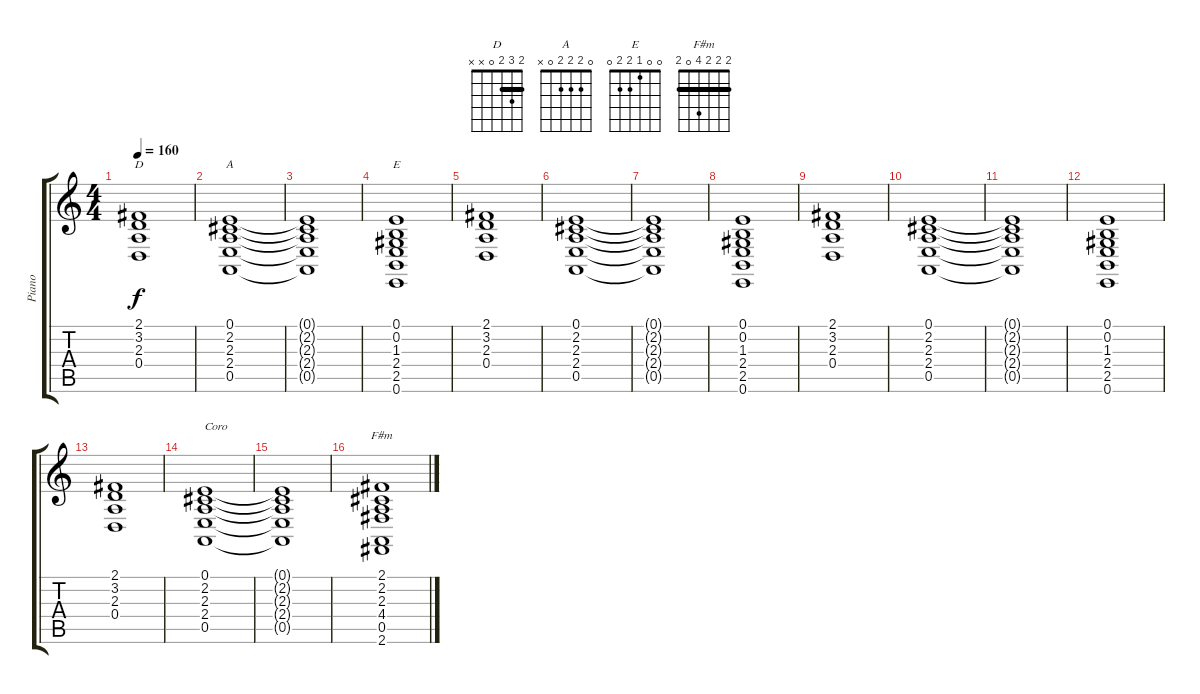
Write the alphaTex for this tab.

\track ("Piano" "Piano") {instrument drawbarorgan}
\staff {score tabs}
\tuning (E4 B3 G3 D3 A2 E2) {hide}
\chord ("D" 2 3 2 0 x x) {barre 2}
\chord ("A" 0 2 2 2 0 x)
\chord ("E" 0 0 1 2 2 0)
\chord ("F#m" 2 2 2 4 0 2) {barre 2}
\ts (4 4)
\tempo 160
\clef g2
\ks c
(2.1 3.2 2.3 0.4).1{ch "D" dy f} |
(0.1 2.2 2.3 2.4 0.5).1{ch "A"} |
(0.1{t} 2.2{t} 2.3{t} 2.4{t} 0.5{t}).1 |
(0.1 0.2 1.3 2.4 2.5 0.6).1{ch "E"} |
(2.1 3.2 2.3 0.4).1 |
(0.1 2.2 2.3 2.4 0.5).1 |
(0.1{t} 2.2{t} 2.3{t} 2.4{t} 0.5{t}).1 |
(0.1 0.2 1.3 2.4 2.5 0.6).1 |
(2.1 3.2 2.3 0.4).1 |
(0.1 2.2 2.3 2.4 0.5).1 |
(0.1{t} 2.2{t} 2.3{t} 2.4{t} 0.5{t}).1 |
(0.1 0.2 1.3 2.4 2.5 0.6).1 |
(2.1 3.2 2.3 0.4).1 |
(0.1 2.2 2.3 2.4 0.5).1{txt "Coro"} |
(0.1{t} 2.2{t} 2.3{t} 2.4{t} 0.5{t}).1 |
(2.1 2.2 2.3 4.4 0.5 2.6).1{ch "F#m"}
